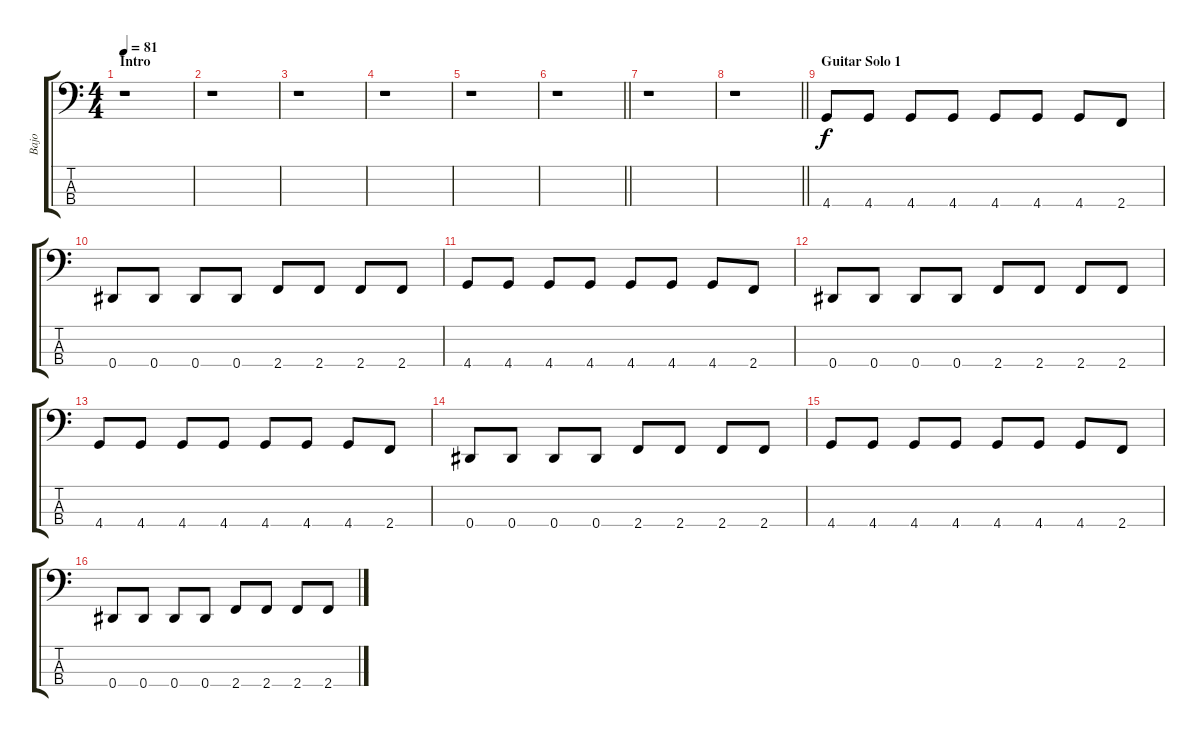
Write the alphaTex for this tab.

\track ("Bajo" "Bajo") {instrument electricbassfinger}
\staff {score tabs}
\tuning (Gb2 Db2 Ab1 Eb1) {hide}
\ts (4 4)
\section ("" "Intro")
\tempo 81
\clef f4
\ks c
r.1{dy f instrument electricbassfinger} |
r.1 |
r.1 |
r.1 |
r.1 |
\barLineRight lightlight
r.1 |
r.1 |
\barLineRight lightlight
r.1 |
\section ("" "Guitar Solo 1")
4.4.8 4.4.8 4.4.8 4.4.8 4.4.8 4.4.8 4.4.8 2.4.8 |
0.4.8 0.4.8 0.4.8 0.4.8 2.4.8 2.4.8 2.4.8 2.4.8 |
4.4.8 4.4.8 4.4.8 4.4.8 4.4.8 4.4.8 4.4.8 2.4.8 |
0.4.8 0.4.8 0.4.8 0.4.8 2.4.8 2.4.8 2.4.8 2.4.8 |
4.4.8 4.4.8 4.4.8 4.4.8 4.4.8 4.4.8 4.4.8 2.4.8 |
0.4.8 0.4.8 0.4.8 0.4.8 2.4.8 2.4.8 2.4.8 2.4.8 |
4.4.8 4.4.8 4.4.8 4.4.8 4.4.8 4.4.8 4.4.8 2.4.8 |
0.4.8 0.4.8 0.4.8 0.4.8 2.4.8 2.4.8 2.4.8 2.4.8
